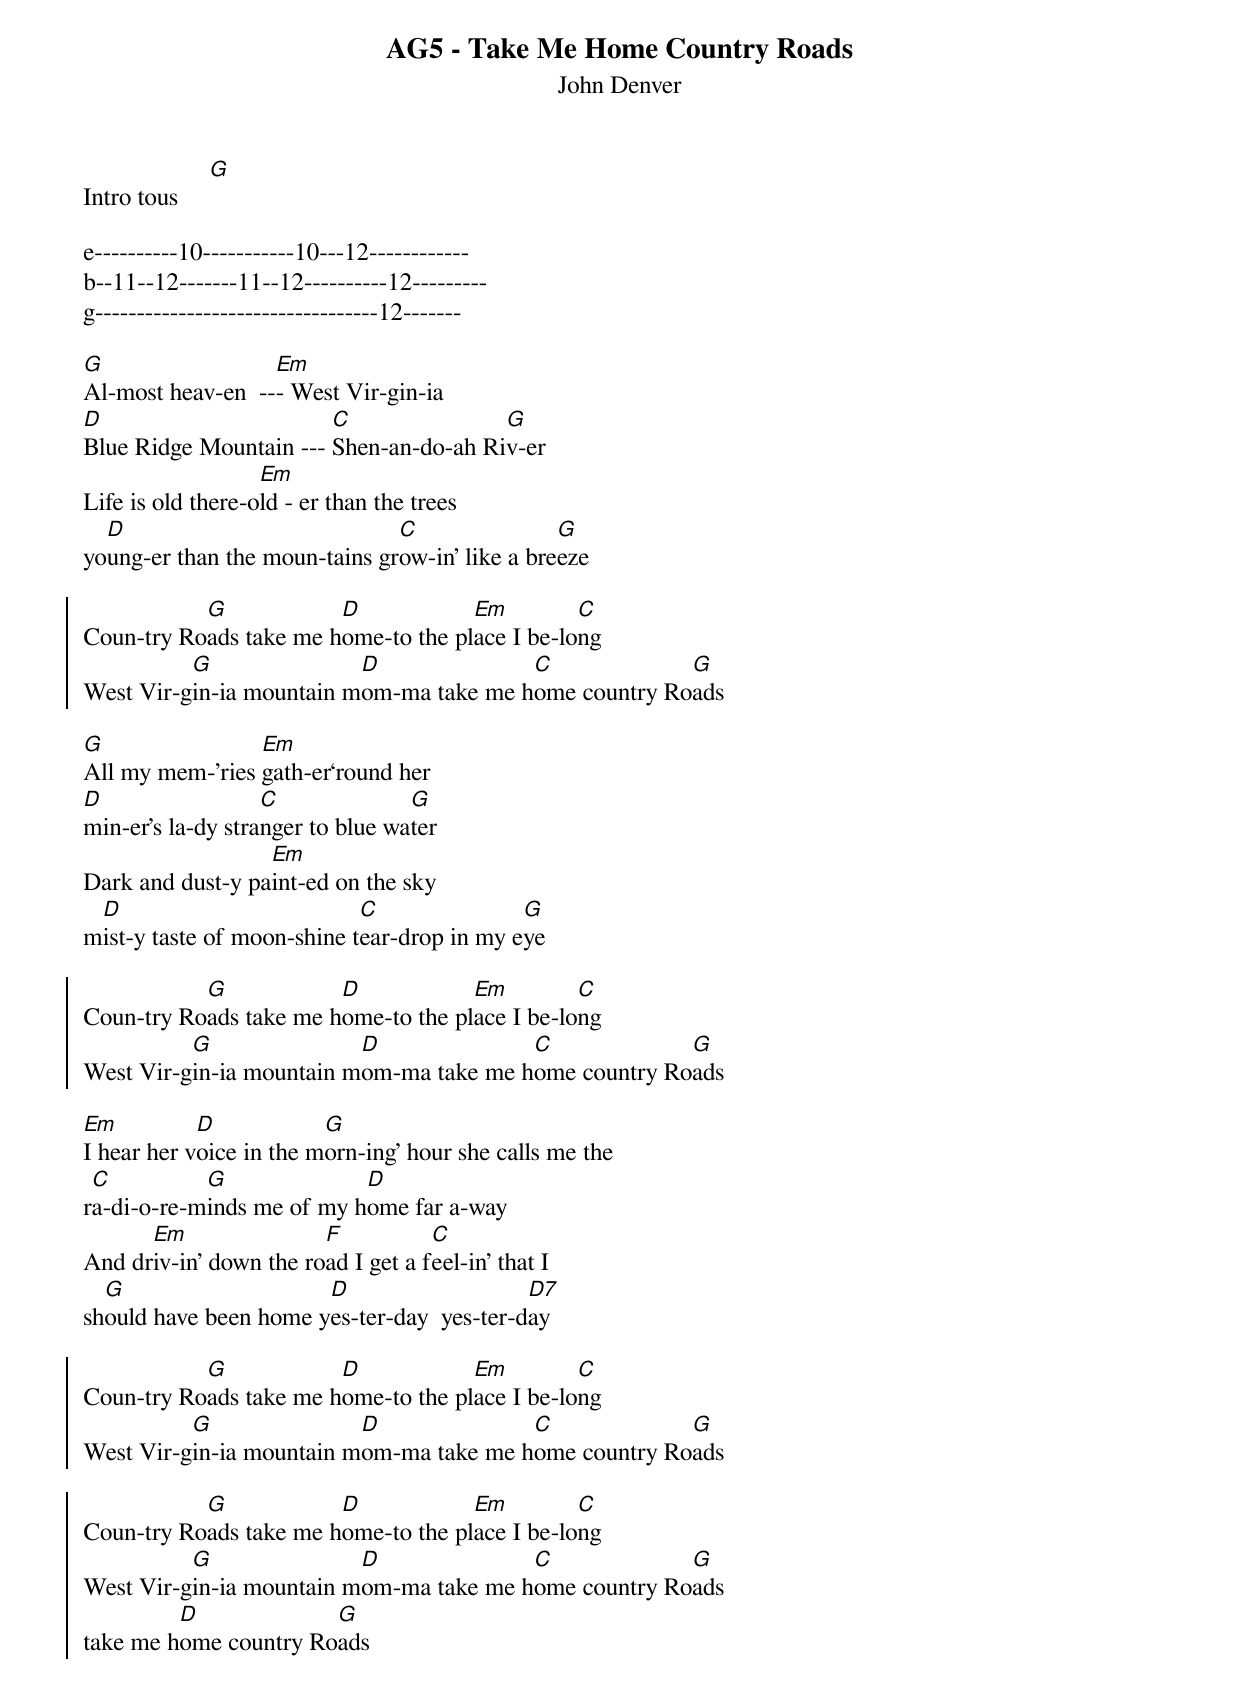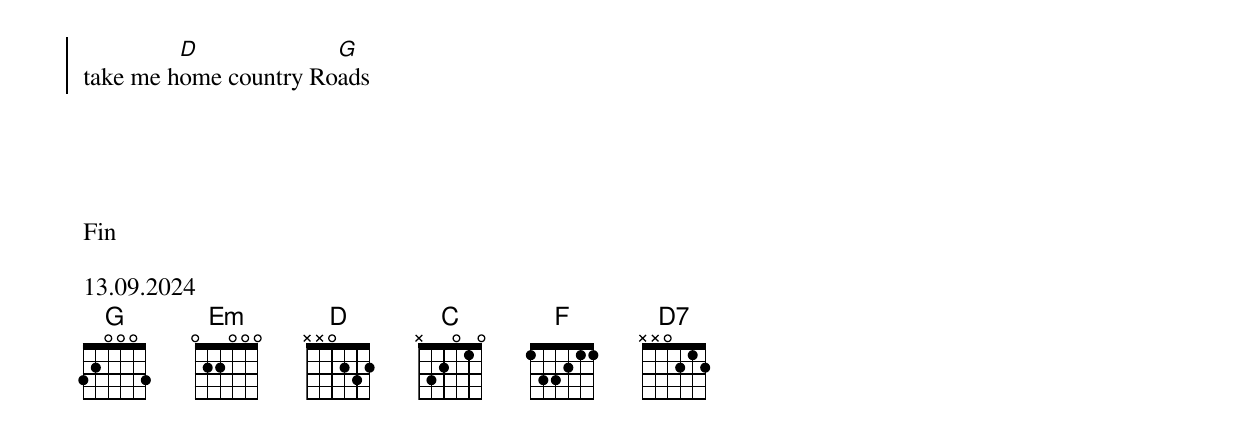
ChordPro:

{title: AG5 - Take Me Home Country Roads}
{subtitle: John Denver }
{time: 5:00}
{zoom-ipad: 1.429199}

Intro tous     [G]

e----------10-----------10---12------------
b--11--12-------11--12----------12---------
g----------------------------------12-------

[G]Al-most heav-en  --[Em]- West Vir-gin-ia
[D]Blue Ridge Mountain --- [C]Shen-an-do-ah Ri[G]v-er
Life is old there-o[Em]ld - er than the trees
yo[D]ung-er than the moun-tains gr[C]ow-in’ like a bre[G]eze

{soc}
Coun-try Ro[G]ads take me h[D]ome-to the pl[Em]ace I be-lo[C]ng
West Vir-g[G]in-ia mountain m[D]om-ma take me h[C]ome country Ro[G]ads
{eoc}

[G]All my mem-’ries [Em]gath-er‘round her
[D]min-er’s la-dy stra[C]nger to blue wa[G]ter
Dark and dust-y pa[Em]int-ed on the sky
m[D]ist-y taste of moon-shine t[C]ear-drop in my e[G]ye

{soc}
Coun-try Ro[G]ads take me h[D]ome-to the pl[Em]ace I be-lo[C]ng
West Vir-g[G]in-ia mountain m[D]om-ma take me h[C]ome country Ro[G]ads
{eoc}

[Em]I hear her v[D]oice in the m[G]orn-ing’ hour she calls me the
r[C]a-di-o-re-m[G]inds me of my h[D]ome far a-way
And dr[Em]iv-in’ down the ro[F]ad I get a f[C]eel-in’ that I
sh[G]ould have been home y[D]es-ter-day  yes-ter-d[D7]ay

{soc}
Coun-try Ro[G]ads take me h[D]ome-to the pl[Em]ace I be-lo[C]ng
West Vir-g[G]in-ia mountain m[D]om-ma take me h[C]ome country Ro[G]ads
{eoc}

{soc}
Coun-try Ro[G]ads take me h[D]ome-to the pl[Em]ace I be-lo[C]ng
West Vir-g[G]in-ia mountain m[D]om-ma take me h[C]ome country Ro[G]ads
take me h[D]ome country Ro[G]ads
take me h[D]ome country Ro[G]ads
{eoc}





Fin

13.09.2024
